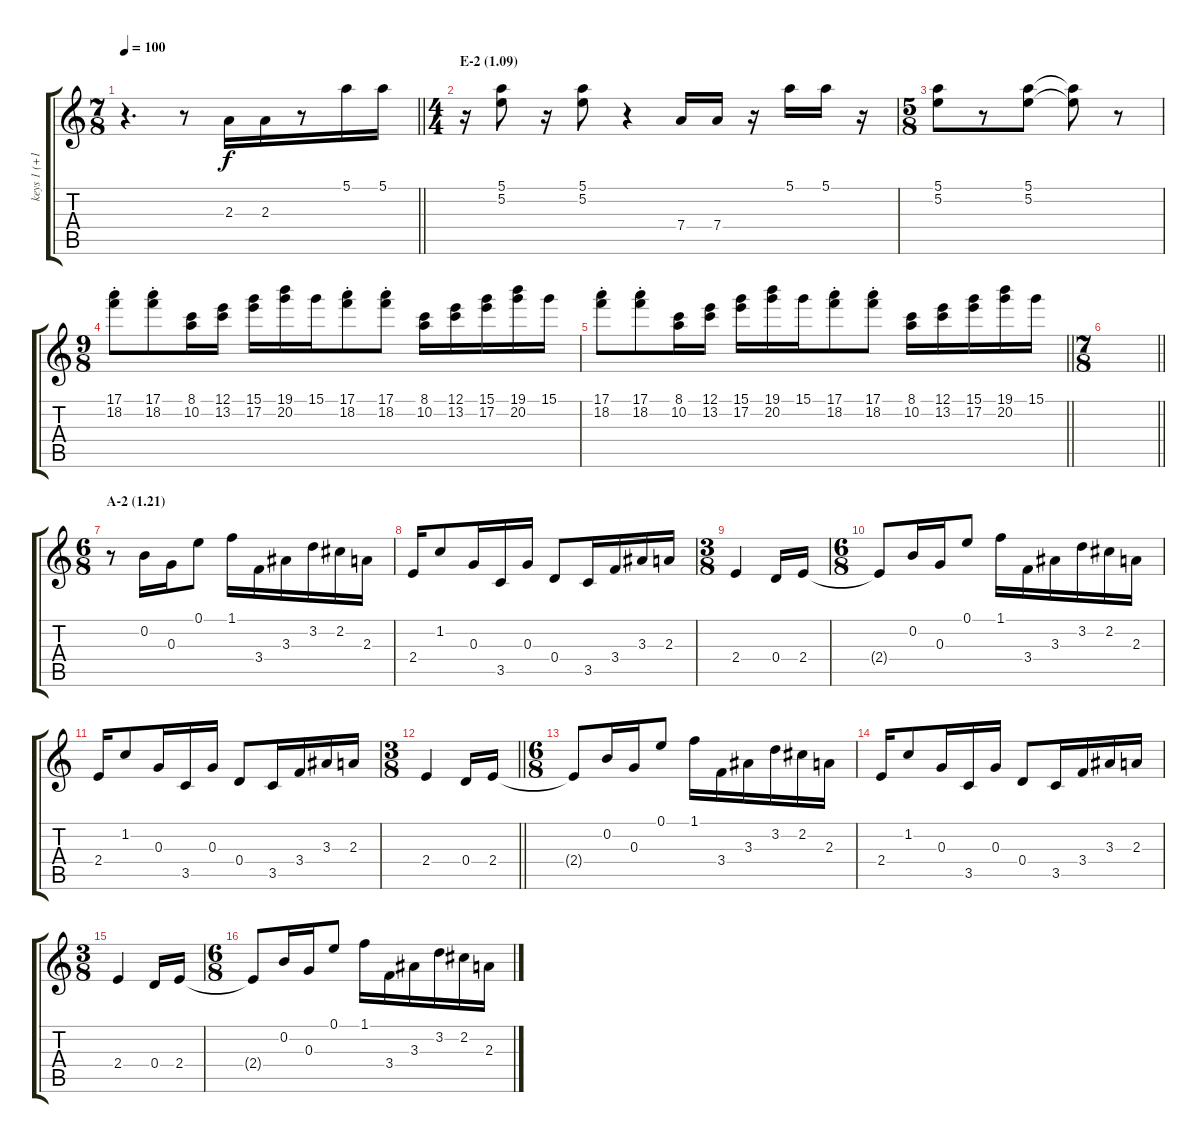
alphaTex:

\track ("keys 1 (+12)" "keys 1 (+1") {instrument percussiveorgan}
\staff {score tabs}
\tuning (E5 B4 G4 D4 A3 E3) {hide}
\ts (7 8)
\tempo 100
\clef g2
\barLineRight lightlight
\ks c
r.4{d dy f} r.8 2.3.16 2.3.16 r.8 5.1.16 5.1.16 |
\ts (4 4)
\section ("" "E-2 (1.09)")
r.16 (5.1 5.2).8 r.16 (5.1 5.2).8 r.4 7.4.16 7.4.16 r.16 5.1.16 5.1.16 r.16 |
\ts (5 8)
(5.1 5.2).8 r.8 (5.1 5.2).8 (5.1{t} 5.2{t}).8 r.8 |
\ts (9 8)
(17.1{st} 18.2{st}).8 (17.1{st} 18.2{st}).8 (8.1 10.2).16 (12.1 13.2).16 (15.1 17.2).16 (19.1 20.2).16 15.1.16 (17.1{st} 18.2{st}).8 (17.1{st} 18.2{st}).8 (8.1 10.2).16 (12.1 13.2).16 (15.1 17.2).16 (19.1 20.2).16 15.1.16 |
\barLineRight lightlight
(17.1{st} 18.2{st}).8 (17.1{st} 18.2{st}).8 (8.1 10.2).16 (12.1 13.2).16 (15.1 17.2).16 (19.1 20.2).16 15.1.16 (17.1{st} 18.2{st}).8 (17.1{st} 18.2{st}).8 (8.1 10.2).16 (12.1 13.2).16 (15.1 17.2).16 (19.1 20.2).16 15.1.16 |
\ts (7 8)
\barLineRight lightlight
|
\ts (6 8)
\section ("" "A-2 (1.21)")
r.8 0.2.16 0.3.16 0.1.8 1.1.16 3.4.16 3.3.16 3.2.16 2.2.16 2.3.16 |
2.4.16 1.2.8 0.3.16 3.5.16 0.3.16 0.4.8 3.5.16 3.4.16 3.3.16 2.3.16 |
\ts (3 8)
2.4.4 0.4.16 2.4.16 |
\ts (6 8)
2.4{t}.8 0.2.16 0.3.16 0.1.8 1.1.16 3.4.16 3.3.16 3.2.16 2.2.16 2.3.16 |
2.4.16 1.2.8 0.3.16 3.5.16 0.3.16 0.4.8 3.5.16 3.4.16 3.3.16 2.3.16 |
\ts (3 8)
\barLineRight lightlight
2.4.4 0.4.16 2.4.16 |
\ts (6 8)
2.4{t}.8 0.2.16 0.3.16 0.1.8 1.1.16 3.4.16 3.3.16 3.2.16 2.2.16 2.3.16 |
2.4.16 1.2.8 0.3.16 3.5.16 0.3.16 0.4.8 3.5.16 3.4.16 3.3.16 2.3.16 |
\ts (3 8)
2.4.4 0.4.16 2.4.16 |
\ts (6 8)
2.4{t}.8 0.2.16 0.3.16 0.1.8 1.1.16 3.4.16 3.3.16 3.2.16 2.2.16 2.3.16
